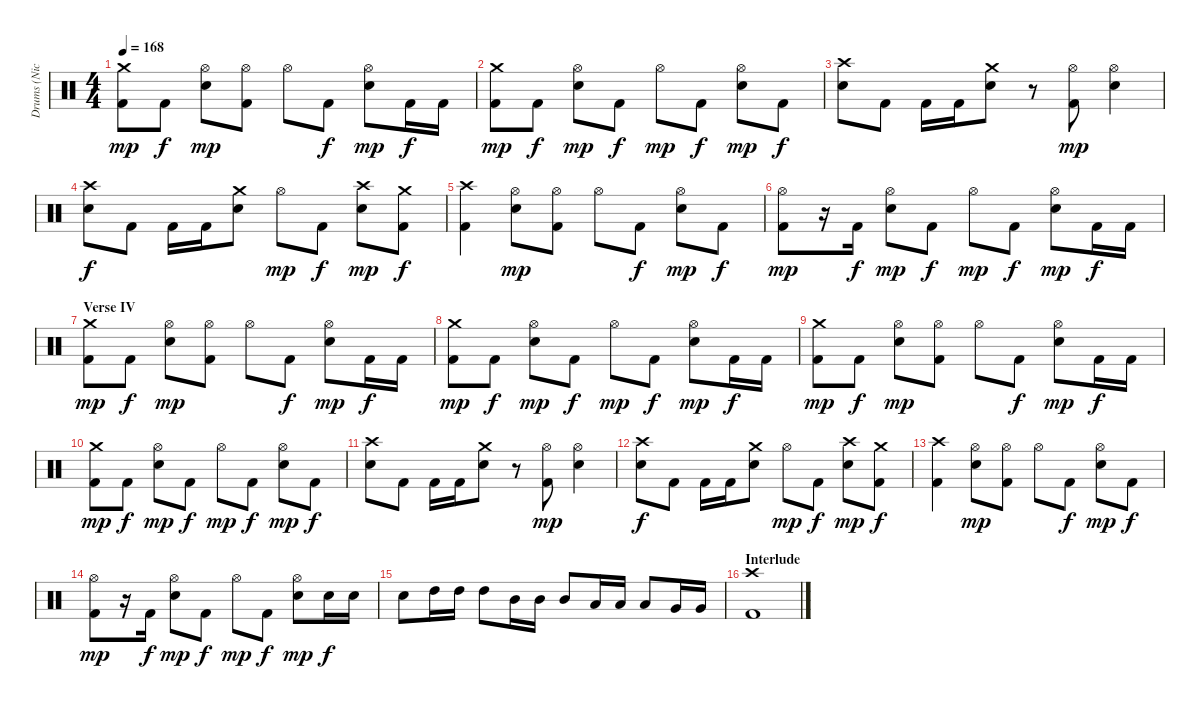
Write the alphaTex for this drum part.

\track ("Drums (Nick Menza)" "Drums (Nic") {instrument percussion}
\staff {score}
\articulation defaults
\ts (4 4)
\tempo 168
\clef neutral
\ks c
("Crash medium (hit)" "Kick (hit) 2").8{dy mp} "Kick (hit) 2".8{dy f} ("Hi-Hat (open)" "Snare (hit) 2").8{dy mp} ("Hi-Hat (open)" "Kick (hit) 2").8 "Hi-Hat (open)".8 "Kick (hit) 2".8{dy f} ("Hi-Hat (open)" "Snare (hit) 2").8{dy mp} "Kick (hit) 2".16{dy f} "Kick (hit) 2".16 |
("Crash medium (hit)" "Kick (hit) 2").8{dy mp} "Kick (hit) 2".8{dy f} ("Hi-Hat (open)" "Snare (hit) 2").8{dy mp} "Kick (hit) 2".8{dy f} "Hi-Hat (open)".8{dy mp} "Kick (hit) 2".8{dy f} ("Hi-Hat (open)" "Snare (hit) 2").8{dy mp} "Kick (hit) 2".8{dy f} |
("Crash high (hit)" "Snare (hit) 2").8 "Kick (hit) 2".8 "Kick (hit) 2".16 "Kick (hit) 2".16 ("Crash medium (hit)" "Snare (hit) 2").8 r.8 ("Hi-Hat (open)" "Kick (hit) 2").8{dy mp} ("Hi-Hat (open)" "Snare (hit) 2").4 |
("Crash high (hit)" "Snare (hit) 2").8{dy f} "Kick (hit) 2".8 "Kick (hit) 2".16 "Kick (hit) 2".16 ("Crash medium (hit)" "Snare (hit) 2").8 "Hi-Hat (open)".8{dy mp} "Kick (hit) 2".8{dy f} ("Crash high (hit)" "Snare (hit) 2").8{dy mp} ("Crash medium (hit)" "Kick (hit) 2").8{dy f} |
("Crash high (hit)" "Kick (hit) 2").4 ("Hi-Hat (open)" "Snare (hit) 2").8{dy mp} ("Hi-Hat (open)" "Kick (hit) 2").8 "Hi-Hat (open)".8 "Kick (hit) 2".8{dy f} ("Hi-Hat (open)" "Snare (hit) 2").8{dy mp} "Kick (hit) 2".8{dy f} |
("Hi-Hat (open)" "Kick (hit) 2").8{dy mp} r.16 "Kick (hit) 2".16{dy f} ("Hi-Hat (open)" "Snare (hit) 2").8{dy mp} "Kick (hit) 2".8{dy f} "Hi-Hat (open)".8{dy mp} "Kick (hit) 2".8{dy f} ("Hi-Hat (open)" "Snare (hit) 2").8{dy mp} "Kick (hit) 2".16{dy f} "Kick (hit) 2".16 |
\section ("" "Verse IV")
("Crash medium (hit)" "Kick (hit) 2").8{dy mp} "Kick (hit) 2".8{dy f} ("Hi-Hat (open)" "Snare (hit) 2").8{dy mp} ("Hi-Hat (open)" "Kick (hit) 2").8 "Hi-Hat (open)".8 "Kick (hit) 2".8{dy f} ("Hi-Hat (open)" "Snare (hit) 2").8{dy mp} "Kick (hit) 2".16{dy f} "Kick (hit) 2".16 |
("Crash medium (hit)" "Kick (hit) 2").8{dy mp} "Kick (hit) 2".8{dy f} ("Hi-Hat (open)" "Snare (hit) 2").8{dy mp} "Kick (hit) 2".8{dy f} "Hi-Hat (open)".8{dy mp} "Kick (hit) 2".8{dy f} ("Hi-Hat (open)" "Snare (hit) 2").8{dy mp} "Kick (hit) 2".16{dy f} "Kick (hit) 2".16 |
("Crash medium (hit)" "Kick (hit) 2").8{dy mp} "Kick (hit) 2".8{dy f} ("Hi-Hat (open)" "Snare (hit) 2").8{dy mp} ("Hi-Hat (open)" "Kick (hit) 2").8 "Hi-Hat (open)".8 "Kick (hit) 2".8{dy f} ("Hi-Hat (open)" "Snare (hit) 2").8{dy mp} "Kick (hit) 2".16{dy f} "Kick (hit) 2".16 |
("Crash medium (hit)" "Kick (hit) 2").8{dy mp} "Kick (hit) 2".8{dy f} ("Hi-Hat (open)" "Snare (hit) 2").8{dy mp} "Kick (hit) 2".8{dy f} "Hi-Hat (open)".8{dy mp} "Kick (hit) 2".8{dy f} ("Hi-Hat (open)" "Snare (hit) 2").8{dy mp} "Kick (hit) 2".8{dy f} |
("Crash high (hit)" "Snare (hit) 2").8 "Kick (hit) 2".8 "Kick (hit) 2".16 "Kick (hit) 2".16 ("Crash medium (hit)" "Snare (hit) 2").8 r.8 ("Hi-Hat (open)" "Kick (hit) 2").8{dy mp} ("Hi-Hat (open)" "Snare (hit) 2").4 |
("Crash high (hit)" "Snare (hit) 2").8{dy f} "Kick (hit) 2".8 "Kick (hit) 2".16 "Kick (hit) 2".16 ("Crash medium (hit)" "Snare (hit) 2").8 "Hi-Hat (open)".8{dy mp} "Kick (hit) 2".8{dy f} ("Crash high (hit)" "Snare (hit) 2").8{dy mp} ("Crash medium (hit)" "Kick (hit) 2").8{dy f} |
("Crash high (hit)" "Kick (hit) 2").4 ("Hi-Hat (open)" "Snare (hit) 2").8{dy mp} ("Hi-Hat (open)" "Kick (hit) 2").8 "Hi-Hat (open)".8 "Kick (hit) 2".8{dy f} ("Hi-Hat (open)" "Snare (hit) 2").8{dy mp} "Kick (hit) 2".8{dy f} |
("Hi-Hat (open)" "Kick (hit) 2").8{dy mp} r.16 "Kick (hit) 2".16{dy f} ("Hi-Hat (open)" "Snare (hit) 2").8{dy mp} "Kick (hit) 2".8{dy f} "Hi-Hat (open)".8{dy mp} "Kick (hit) 2".8{dy f} ("Hi-Hat (open)" "Snare (hit) 2").8{dy mp} "Snare (hit) 2".16{dy f} "Snare (hit) 2".16 |
"Snare (hit) 2".8 "High Tom (hit)".16 "High Tom (hit)".16 "High Tom (hit)".8 "Mid Tom (hit)".16 "Mid Tom (hit)".16 "Mid Tom (hit)".8 "Low Tom (hit)".16 "Low Tom (hit)".16 "Low Tom (hit)".8 "Very Low Tom (hit)".16 "Very Low Tom (hit)".16 |
\section ("" "Interlude")
("Crash high (hit)" "Kick (hit) 2").1
